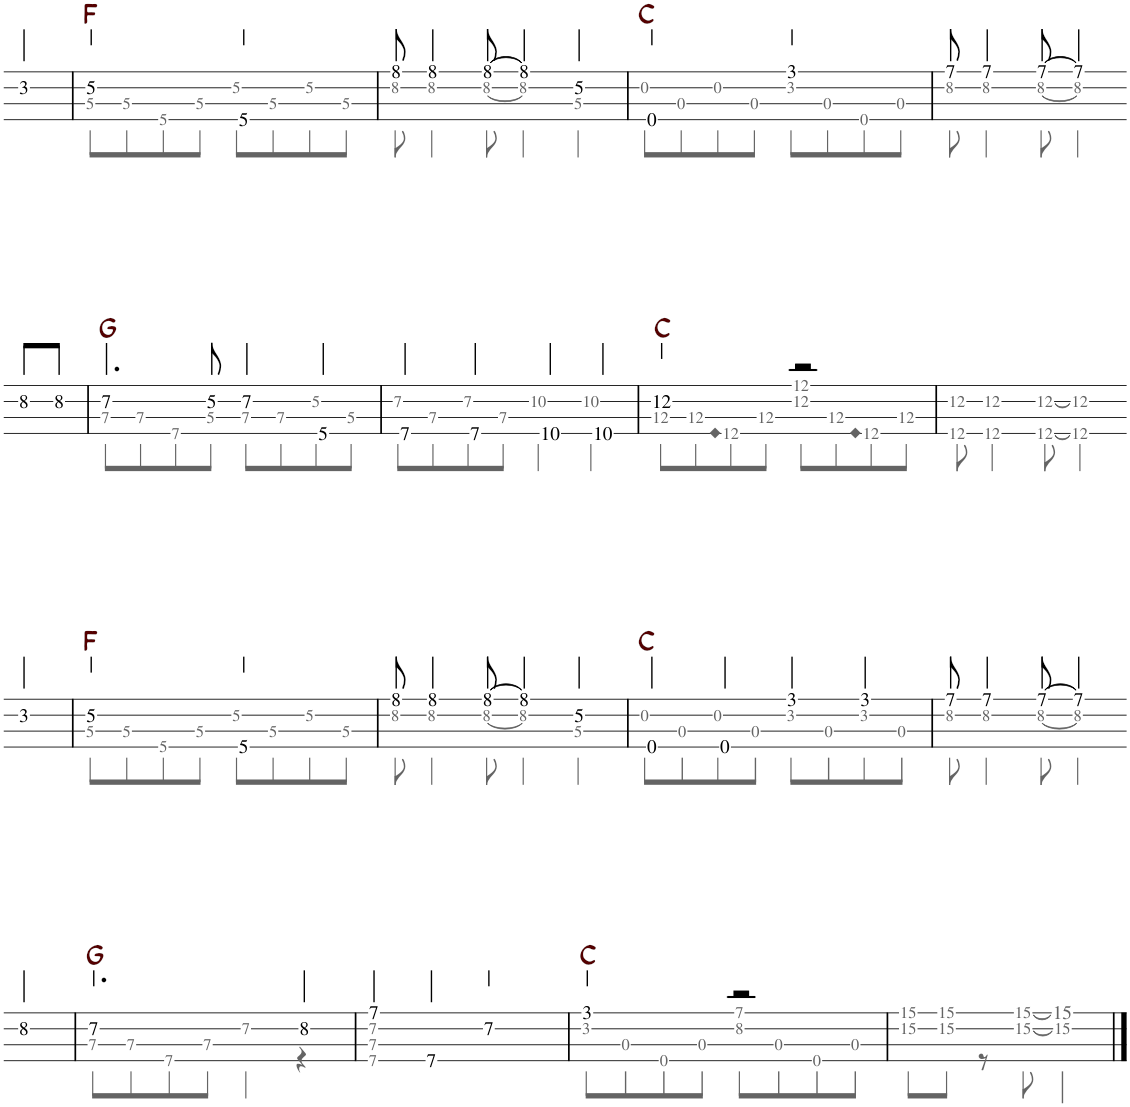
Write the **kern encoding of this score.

**kern	**harte
*part1	*part1
*staff1	*
*I"Ukulélé [Tablature]	*
!!LO:PB:g=z
*	*
*k[]	*
*M4/4	*
=21	=21
4g/	.
=22	=22
*^	*
2a/	8f!i\L	F:maj
.	8f!i\	.
.	8cc!i\	.
.	8f!i\J	.
2cc/	8a!i\L	.
.	8f!i\	.
.	8a!i\	.
.	8f!i\J	.
=23	=23	=23
8ff/	8cc!i\	.
4ff/	4cc!i\	.
[8ff/	[8cc!i\	.
4ff/]	4cc!i\]	.
4a/	4f!i\	.
=24	=24	=24
2g/	8e!i\L	C:maj
.	8c!i\	.
.	8e!i\	.
.	8c!i\J	.
2cc/	8g!i\L	.
.	8c!i\	.
.	8g!i\	.
.	8c!i\J	.
=25	=25	=25
8ee/	8cc!i\	.
4ee/	4cc!i\	.
[8ee/	[8cc!i\	.
4ee/]	4cc!i\]	.
*v	*v	*
!!LO:LB:g=z
=26-	=26-
8cc/L	.
8cc/J	.
=27	=27
*^	*
4.b/	8g!i\L	G:maj
.	8g!i\	.
.	8dd!i\	.
8a/	8f!i\J	.
4b/	8g!i\L	.
.	8g!i\	.
4cc/	8a!i\	.
.	8f!i\J	.
=28	=28	=28
4dd/	8b!i\L	.
.	8g!i\	.
4dd/	8b!i\	.
.	8g!i\J	.
4ff/	4dd!i\	.
4ff/	4dd!i\	.
=29	=29	=29
2ee/	8cc!i\L	C:maj
.	8cc!i\	.
.	8ggi\	.
.	8cc!i\J	.
2r	8ee!i\ 8aa!i\L	.
.	8cc!i\	.
.	8ggi\	.
.	8cc!i\J	.
=30	=30	=30
2.ryy	8gg!i\ 8ee!i\	.
.	4gg!i\ 4ee!i\	.
.	[8gg!i\ [8ee!i\	.
.	4gg!i\] 4ee!i\]	.
*v	*v	*
!!LO:LB:g=z
=31-	=31-
4g/	.
=32	=32
*^	*
2a/	8f!i\L	F:maj
.	8f!i\	.
.	8cc!i\	.
.	8f!i\J	.
2cc/	8a!i\L	.
.	8f!i\	.
.	8a!i\	.
.	8f!i\J	.
=33	=33	=33
8ff/	8cc!i\	.
4ff/	4cc!i\	.
[8ff/	[8cc!i\	.
4ff/]	4cc!i\]	.
4a/	4f!i\	.
=34	=34	=34
4g/	8e!i\L	C:maj
.	8c!i\	.
4g/	8e!i\	.
.	8c!i\J	.
4cc/	8g!i\L	.
.	8c!i\	.
4cc/	8g!i\	.
.	8c!i\J	.
=35	=35	=35
8ee/	8cc!i\	.
4ee/	4cc!i\	.
[8ee/	[8cc!i\	.
4ee/]	4cc!i\]	.
*v	*v	*
!!LO:LB:g=z
=36-	=36-
4cc/	.
=37	=37
*^	*
2.b/	8g!i\L	G:maj
.	8g!i\	.
.	8dd!i\	.
.	8g!i\J	.
.	4b!i\	.
4cc/	4r	.
=38	=38	=38
4ee/	1dd!i 1g!i 1b!i	.
4dd/	.	.
2b/	.	.
=39	=39	=39
2cc/	8g!i\L	C:maj
.	8c!i\	.
.	8g!i\	.
.	8c!i\J	.
2r	8cc!i\ 8ee!i\L	.
.	8c!i\	.
.	8g!i\	.
.	8c!i\J	.
=40	=40	=40
2.ryy	8gg!i\ 8ccc!i\L	.
.	8gg!i\ 8ccc!i\J	.
.	8r	.
.	[8gg!i\ [8ccc!i\	.
.	4gg!i\] 4ccci\]	.
*v	*v	*
==	==
*-	*-
